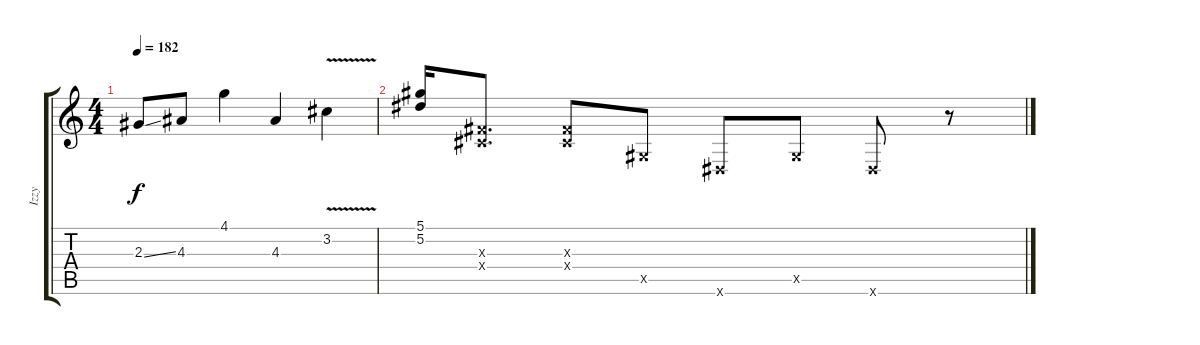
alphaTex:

\track ("Izzy" "Izzy") {instrument distortionguitar}
\staff {score tabs}
\tuning (Eb4 Bb3 Gb3 Db3 Ab2 Eb2) {hide}
\ts (4 4)
\tempo 182
\clef g2
\ks c
2.3{ss}.8{dy f} 4.3.8 4.1.4 4.3.4 3.2{v}.4 |
(5.1 5.2).16 (0.3{x} 0.4{x}).8{d} (0.3{x} 0.4{x}).8 0.5{x}.8 0.6{x}.8 0.5{x}.8 0.6{x}.8 r.8
